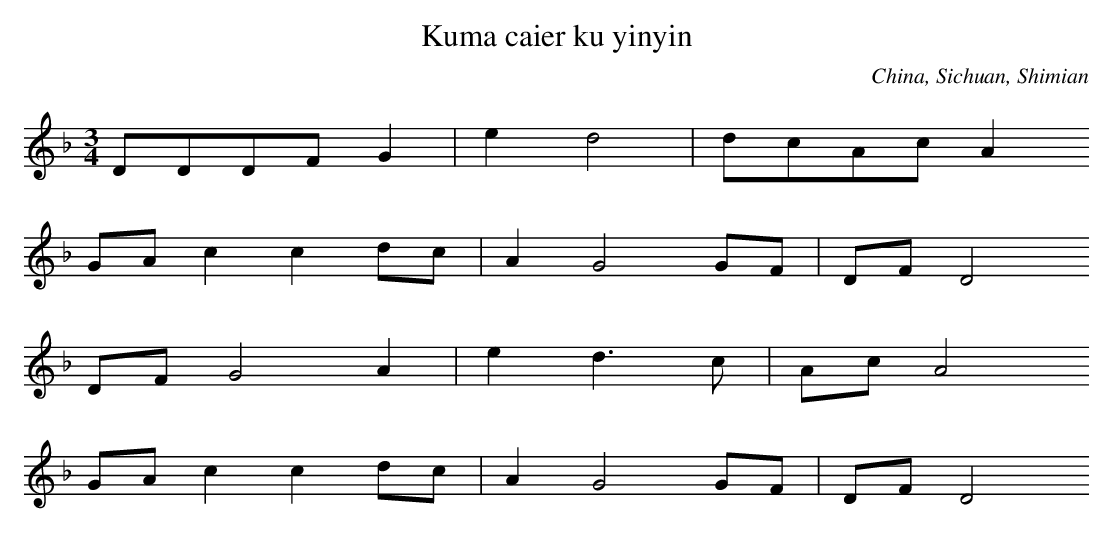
X:1
T: Kuma caier ku yinyin
O: China, Sichuan, Shimian
M: 3/4
L: 1/16
K: F
D2D2D2F2G4 | e4d8 | d2c2A2c2A4
G2A2c4c4d2c2 | A4G8G2F2 | D2F2D8
D2F2G8A4 | e4d6c2 | A2c2A8
G2A2c4c4d2c2 | A4G8G2F2 | D2F2D8
